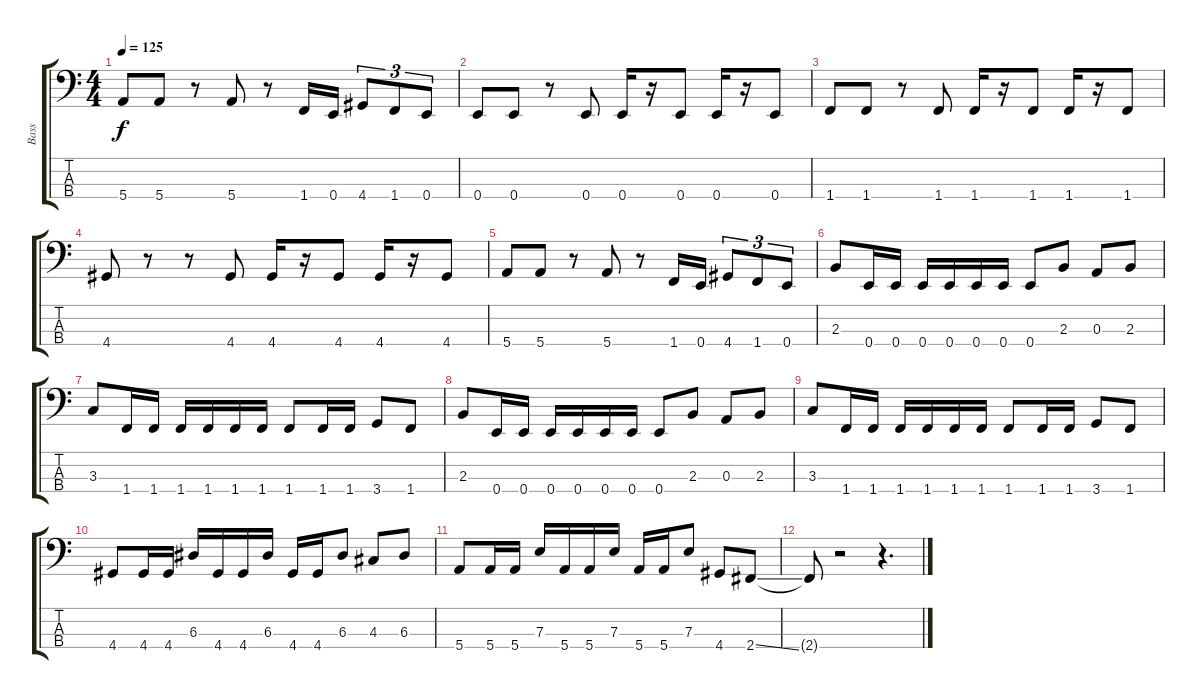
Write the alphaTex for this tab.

\track ("Bass" "Bass") {instrument electricbasspick}
\staff {score tabs}
\tuning (G2 D2 A1 E1) {hide}
\ts (4 4)
\tempo 125
\clef f4
\ks c
5.4.8{dy f} 5.4.8 r.8 5.4.8 r.8 1.4.16 0.4.16 4.4.8{tu (3 2)} 1.4.8{tu (3 2)} 0.4.8{tu (3 2)} |
0.4.8 0.4.8 r.8 0.4.8 0.4.16 r.16 0.4.8 0.4.16 r.16 0.4.8 |
1.4.8 1.4.8 r.8 1.4.8 1.4.16 r.16 1.4.8 1.4.16 r.16 1.4.8 |
4.4.8 r.8 r.8 4.4.8 4.4.16 r.16 4.4.8 4.4.16 r.16 4.4.8 |
5.4.8 5.4.8 r.8 5.4.8 r.8 1.4.16 0.4.16 4.4.8{tu (3 2)} 1.4.8{tu (3 2)} 0.4.8{tu (3 2)} |
2.3.8 0.4.16 0.4.16 0.4.16 0.4.16 0.4.16 0.4.16 0.4.8 2.3.8 0.3.8 2.3.8 |
3.3.8 1.4.16 1.4.16 1.4.16 1.4.16 1.4.16 1.4.16 1.4.8 1.4.16 1.4.16 3.4.8 1.4.8 |
2.3.8 0.4.16 0.4.16 0.4.16 0.4.16 0.4.16 0.4.16 0.4.8 2.3.8 0.3.8 2.3.8 |
3.3.8 1.4.16 1.4.16 1.4.16 1.4.16 1.4.16 1.4.16 1.4.8 1.4.16 1.4.16 3.4.8 1.4.8 |
4.4.8 4.4.16 4.4.16 6.3.16 4.4.16 4.4.16 6.3.16 4.4.16 4.4.16 6.3.8 4.3.8 6.3.8 |
5.4.8 5.4.16 5.4.16 7.3.16 5.4.16 5.4.16 7.3.16 5.4.16 5.4.16 7.3.8 4.4.8 2.4{ss}.8 |
2.4{t}.8 r.2 r.4{d}
